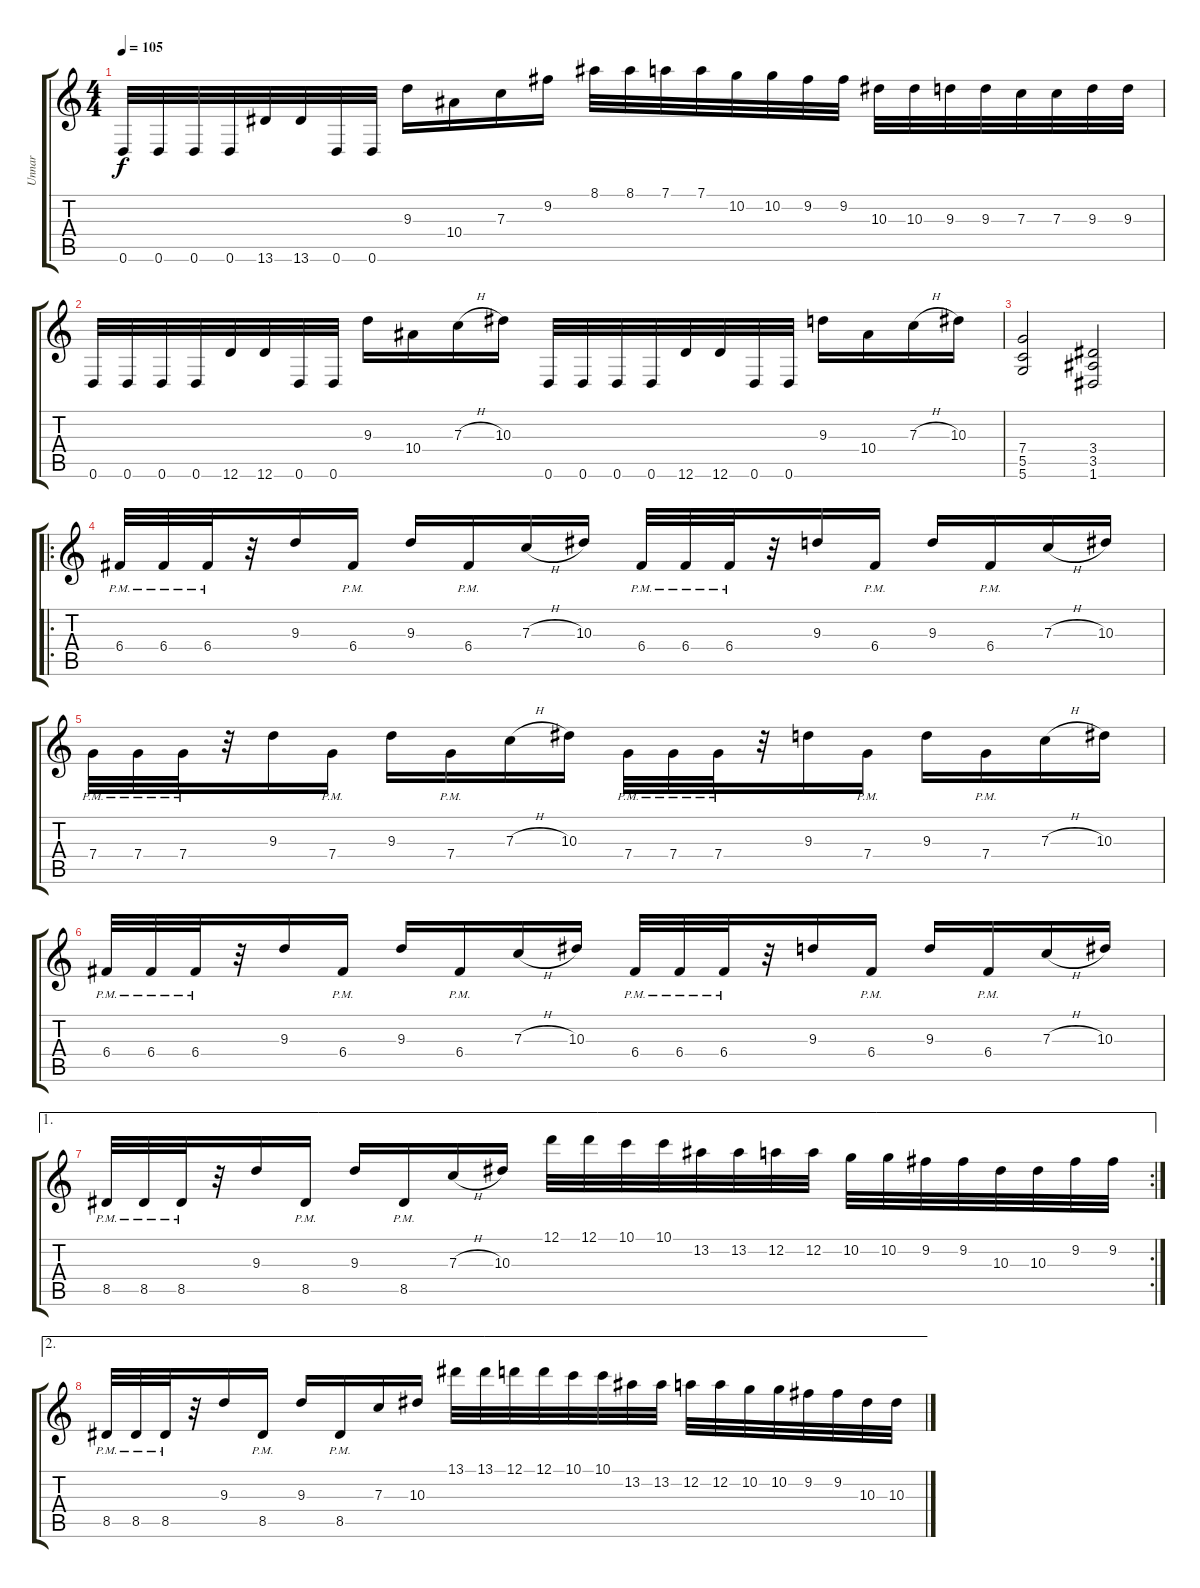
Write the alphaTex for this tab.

\track ("Unnar" "Unnar") {instrument distortionguitar}
\staff {score tabs}
\tuning (D4 A3 F3 C3 G2 D2) {hide}
\ts (4 4)
\tempo 105
\clef g2
\ks c
0.6.32{dy f} 0.6.32 0.6.32 0.6.32 13.6.32 13.6.32 0.6.32 0.6.32 9.3.16 10.4.16 7.3.16 9.2.16 8.1.32 8.1.32 7.1.32 7.1.32 10.2.32 10.2.32 9.2.32 9.2.32 10.3.32 10.3.32 9.3.32 9.3.32 7.3.32 7.3.32 9.3.32 9.3.32 |
0.6.32 0.6.32 0.6.32 0.6.32 12.6.32 12.6.32 0.6.32 0.6.32 9.3.16 10.4.16 7.3{h}.16 10.3.16 0.6.32 0.6.32 0.6.32 0.6.32 12.6.32 12.6.32 0.6.32 0.6.32 9.3.16 10.4.16 7.3{h}.16 10.3.16 |
(7.4 5.5 5.6).2 (3.4 3.5 1.6).2 |
\ro
6.4{pm}.32 6.4{pm}.32 6.4{pm}.32 r.32 9.3.16 6.4{pm}.16 9.3.16 6.4{pm}.16 7.3{h}.16 10.3.16 6.4{pm}.32 6.4{pm}.32 6.4{pm}.32 r.32 9.3.16 6.4{pm}.16 9.3.16 6.4{pm}.16 7.3{h}.16 10.3.16 |
7.4{pm}.32 7.4{pm}.32 7.4{pm}.32 r.32 9.3.16 7.4{pm}.16 9.3.16 7.4{pm}.16 7.3{h}.16 10.3.16 7.4{pm}.32 7.4{pm}.32 7.4{pm}.32 r.32 9.3.16 7.4{pm}.16 9.3.16 7.4{pm}.16 7.3{h}.16 10.3.16 |
6.4{pm}.32 6.4{pm}.32 6.4{pm}.32 r.32 9.3.16 6.4{pm}.16 9.3.16 6.4{pm}.16 7.3{h}.16 10.3.16 6.4{pm}.32 6.4{pm}.32 6.4{pm}.32 r.32 9.3.16 6.4{pm}.16 9.3.16 6.4{pm}.16 7.3{h}.16 10.3.16 |
\ae 1
\rc 2
8.5{pm}.32 8.5{pm}.32 8.5{pm}.32 r.32 9.3.16 8.5{pm}.16 9.3.16 8.5{pm}.16 7.3{h}.16 10.3.16 12.1.32 12.1.32 10.1.32 10.1.32 13.2.32 13.2.32 12.2.32 12.2.32 10.2.32 10.2.32 9.2.32 9.2.32 10.3.32 10.3.32 9.2.32 9.2.32 |
\ae 2
8.5{pm}.32 8.5{pm}.32 8.5{pm}.32 r.32 9.3.16 8.5{pm}.16 9.3.16 8.5{pm}.16 7.3.16 10.3.16 13.1.32 13.1.32 12.1.32 12.1.32 10.1.32 10.1.32 13.2.32 13.2.32 12.2.32 12.2.32 10.2.32 10.2.32 9.2.32 9.2.32 10.3.32 10.3.32
